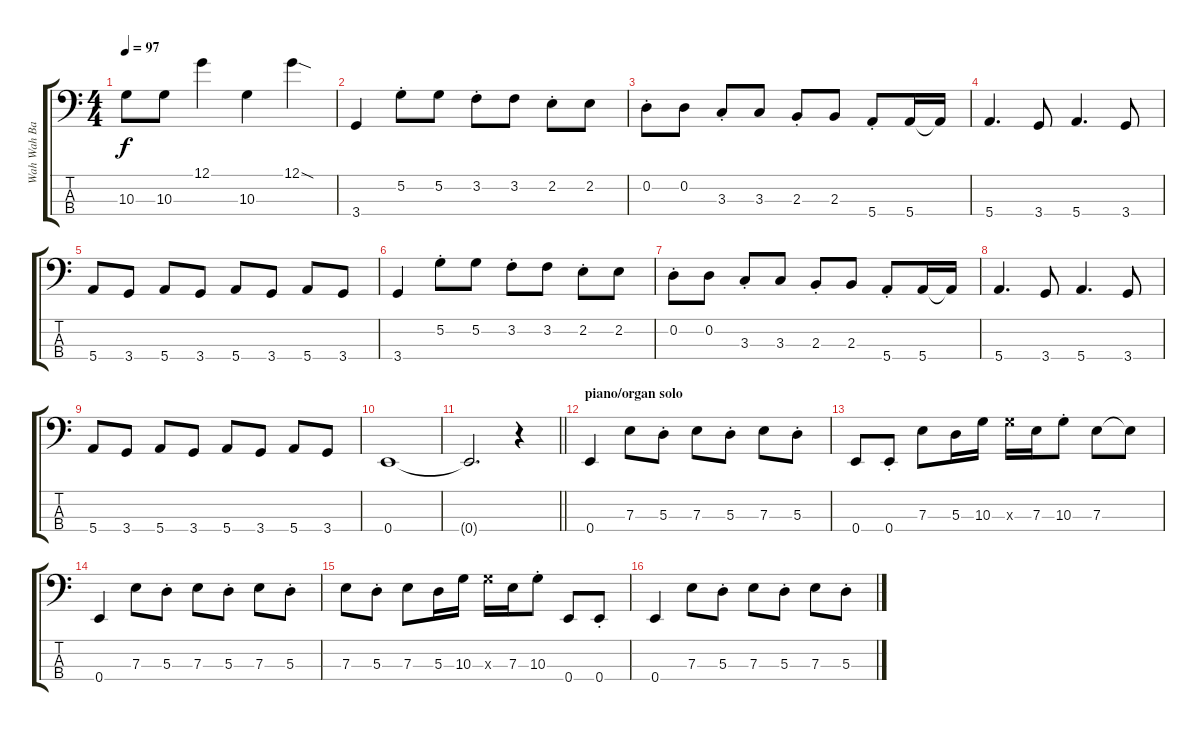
\track ("Wah Wah Bass" "Wah Wah Ba") {instrument synthbass1 bank 255}
\staff {score tabs}
\tuning (G2 D2 A1 E1) {hide}
\ts (4 4)
\tempo 97
\clef f4
\ks c
10.3.8{dy f} 10.3.8 12.1.4 10.3.4 12.1{sod}.4 |
3.4.4 5.2{st}.8 5.2.8 3.2{st}.8 3.2.8 2.2{st}.8 2.2.8 |
0.2{st}.8 0.2.8 3.3{st}.8 3.3.8 2.3{st}.8 2.3.8 5.4{st}.8 5.4.16 5.4{t}.16 |
5.4.4{d} 3.4.8 5.4.4{d} 3.4.8 |
5.4.8 3.4.8 5.4.8 3.4.8 5.4.8 3.4.8 5.4.8 3.4.8 |
3.4.4 5.2{st}.8 5.2.8 3.2{st}.8 3.2.8 2.2{st}.8 2.2.8 |
0.2{st}.8 0.2.8 3.3{st}.8 3.3.8 2.3{st}.8 2.3.8 5.4{st}.8 5.4.16 5.4{t}.16 |
5.4.4{d} 3.4.8 5.4.4{d} 3.4.8 |
5.4.8 3.4.8 5.4.8 3.4.8 5.4.8 3.4.8 5.4.8 3.4.8 |
0.4.1 |
\barLineRight lightlight
0.4{t}.2{d} r.4 |
\section ("" "piano/organ solo")
0.4.4 7.3.8 5.3{st}.8 7.3.8 5.3{st}.8 7.3.8 5.3{st}.8 |
0.4.8 0.4{st}.8 7.3.8 5.3.16 10.3.16 10.3{x}.16 7.3.16 10.3{st}.8 7.3.8 7.3{t}.8 |
0.4.4 7.3.8 5.3{st}.8 7.3.8 5.3{st}.8 7.3.8 5.3{st}.8 |
7.3.8 5.3{st}.8 7.3.8 5.3.16 10.3.16 10.3{x}.16 7.3.16 10.3{st}.8 0.4.8 0.4{st}.8 |
0.4.4 7.3.8 5.3{st}.8 7.3.8 5.3{st}.8 7.3.8 5.3{st}.8
